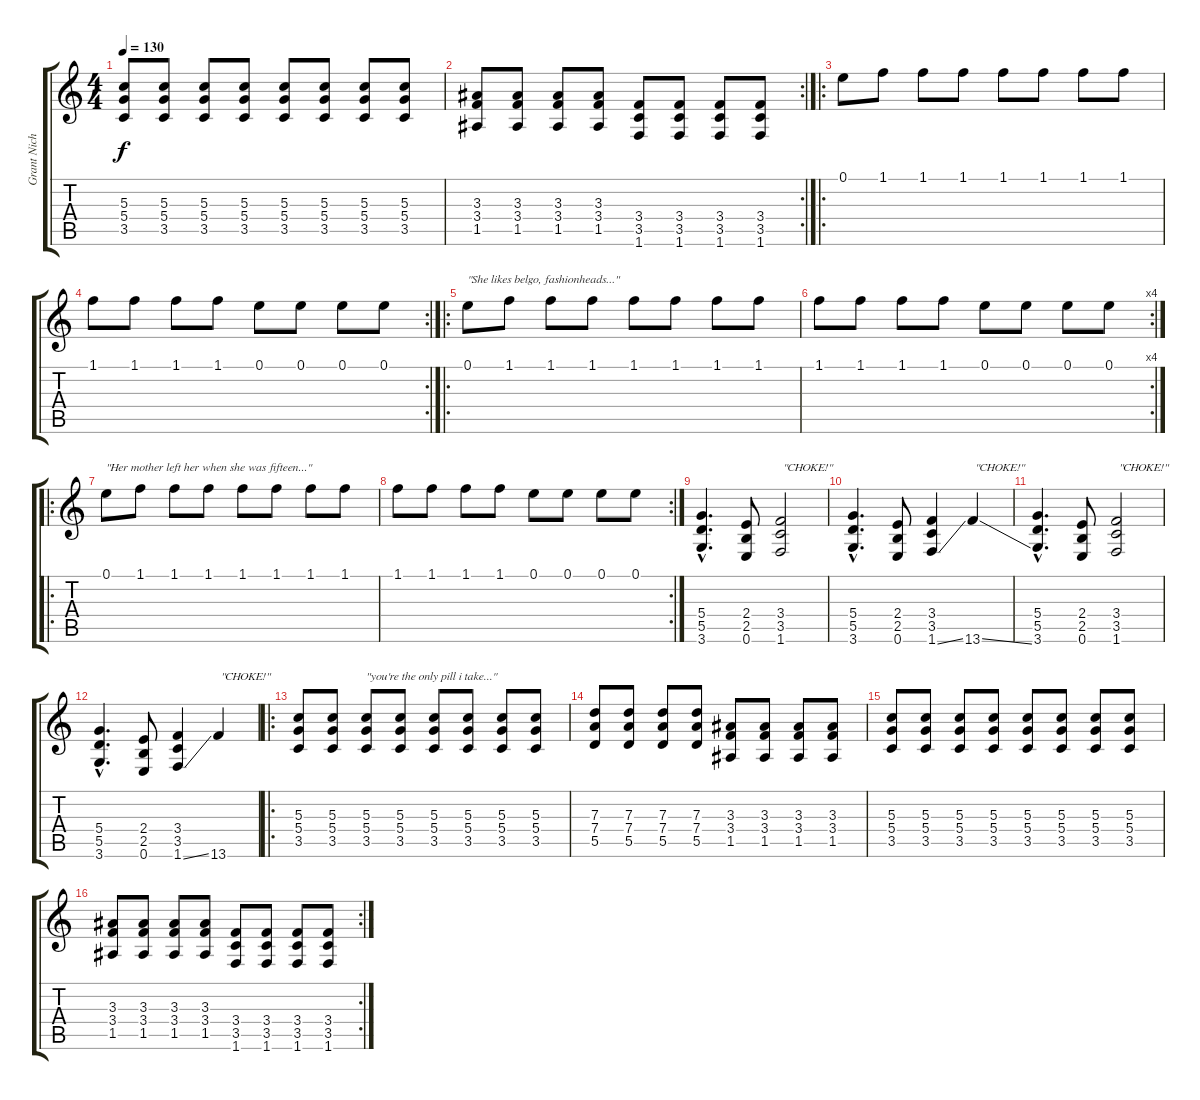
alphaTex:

\track ("Grant Nicholas (overdrive)" "Grant Nich") {instrument overdrivenguitar}
\staff {score tabs}
\tuning (E4 B3 G3 D3 A2 E2) {hide}
\ts (4 4)
\tempo 130
\clef g2
\ks c
(5.3 5.4 3.5).8{dy f} (5.3 5.4 3.5).8 (5.3 5.4 3.5).8 (5.3 5.4 3.5).8 (5.3 5.4 3.5).8 (5.3 5.4 3.5).8 (5.3 5.4 3.5).8 (5.3 5.4 3.5).8 |
\rc 2
(3.3 3.4 1.5).8 (3.3 3.4 1.5).8 (3.3 3.4 1.5).8 (3.3 3.4 1.5).8 (3.4 3.5 1.6).8 (3.4 3.5 1.6).8 (3.4 3.5 1.6).8 (3.4 3.5 1.6).8 |
\ro
0.1.8 1.1.8 1.1.8 1.1.8 1.1.8 1.1.8 1.1.8 1.1.8 |
\rc 2
1.1.8 1.1.8 1.1.8 1.1.8 0.1.8 0.1.8 0.1.8 0.1.8 |
\ro
0.1.8{txt "\"She likes belgo, fashionheads...\""} 1.1.8 1.1.8 1.1.8 1.1.8 1.1.8 1.1.8 1.1.8 |
\rc 4
1.1.8 1.1.8 1.1.8 1.1.8 0.1.8 0.1.8 0.1.8 0.1.8 |
\ro
0.1.8{txt "\"Her mother left her when she was fifteen...\""} 1.1.8 1.1.8 1.1.8 1.1.8 1.1.8 1.1.8 1.1.8 |
\rc 2
1.1.8 1.1.8 1.1.8 1.1.8 0.1.8 0.1.8 0.1.8 0.1.8 |
(5.4{hac} 5.5{hac} 3.6{hac}).4{d} (2.4 2.5 0.6).8 (3.4 3.5 1.6).2{txt " \"CHOKE!\""} |
(5.4{hac} 5.5{hac} 3.6{hac}).4{d} (2.4 2.5 0.6).8 (3.4 3.5 1.6{ss}).4 13.6{ss}.4{txt " \"CHOKE!\""} |
(5.4{hac} 5.5{hac} 3.6{hac}).4{d} (2.4 2.5 0.6).8 (3.4 3.5 1.6).2{txt " \"CHOKE!\""} |
(5.4{hac} 5.5{hac} 3.6{hac}).4{d} (2.4 2.5 0.6).8 (3.4 3.5 1.6{ss}).4 13.6.4{txt " \"CHOKE!\""} |
\ro
(5.3 5.4 3.5).8 (5.3 5.4 3.5).8 (5.3 5.4 3.5).8{txt "\"you're the only pill i take...\""} (5.3 5.4 3.5).8 (5.3 5.4 3.5).8 (5.3 5.4 3.5).8 (5.3 5.4 3.5).8 (5.3 5.4 3.5).8 |
(7.3 7.4 5.5).8 (7.3 7.4 5.5).8 (7.3 7.4 5.5).8 (7.3 7.4 5.5).8 (3.3 3.4 1.5).8 (3.3 3.4 1.5).8 (3.3 3.4 1.5).8 (3.3 3.4 1.5).8 |
(5.3 5.4 3.5).8 (5.3 5.4 3.5).8 (5.3 5.4 3.5).8 (5.3 5.4 3.5).8 (5.3 5.4 3.5).8 (5.3 5.4 3.5).8 (5.3 5.4 3.5).8 (5.3 5.4 3.5).8 |
\rc 2
(3.3 3.4 1.5).8 (3.3 3.4 1.5).8 (3.3 3.4 1.5).8 (3.3 3.4 1.5).8 (3.4 3.5 1.6).8 (3.4 3.5 1.6).8 (3.4 3.5 1.6).8 (3.4 3.5 1.6).8
